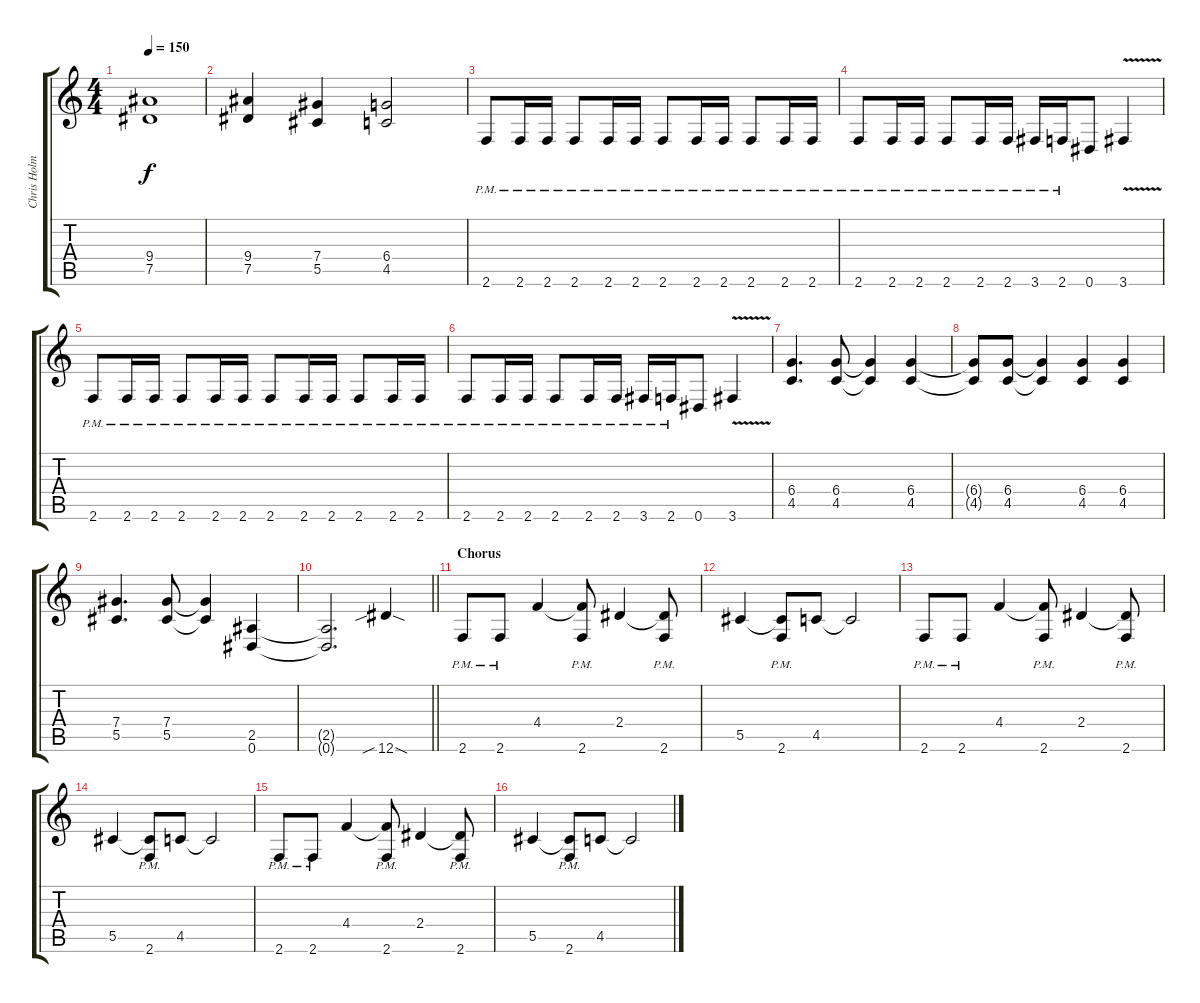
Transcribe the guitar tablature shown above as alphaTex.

\track ("Chris Holmes (rythm)" "Chris Holm") {instrument distortionguitar}
\staff {score tabs}
\tuning (Eb4 Bb3 Gb3 Db3 Ab2 Eb2) {hide}
\ts (4 4)
\tempo 150
\clef g2
\ks c
(9.4 7.5).1{dy f} |
(9.4 7.5).4 (7.4 5.5).4 (6.4 4.5).2 |
2.6{pm}.8 2.6{pm}.16 2.6{pm}.16 2.6{pm}.8 2.6{pm}.16 2.6{pm}.16 2.6{pm}.8 2.6{pm}.16 2.6{pm}.16 2.6{pm}.8 2.6{pm}.16 2.6{pm}.16 |
2.6{pm}.8 2.6{pm}.16 2.6{pm}.16 2.6{pm}.8 2.6{pm}.16 2.6{pm}.16 3.6{pm}.16 2.6{pm}.16 0.6.8 3.6{v}.4 |
2.6{pm}.8 2.6{pm}.16 2.6{pm}.16 2.6{pm}.8 2.6{pm}.16 2.6{pm}.16 2.6{pm}.8 2.6{pm}.16 2.6{pm}.16 2.6{pm}.8 2.6{pm}.16 2.6{pm}.16 |
2.6{pm}.8 2.6{pm}.16 2.6{pm}.16 2.6{pm}.8 2.6{pm}.16 2.6{pm}.16 3.6{pm}.16 2.6{pm}.16 0.6.8 3.6{v}.4 |
(6.4 4.5).4{d} (6.4 4.5).8 (6.4{t} 4.5{t}).4 (6.4 4.5).4 |
(6.4{t} 4.5{t}).8 (6.4 4.5).8 (6.4{t} 4.5{t}).4 (6.4 4.5).4 (6.4 4.5).4 |
(7.4 5.5).4{d} (7.4 5.5).8 (7.4{t} 5.5{t}).4 (2.5 0.6).4 |
\barLineRight lightlight
(2.5{t} 0.6{t}).2{d} 12.6{sib sod}.4 |
\section ("" "Chorus")
2.6{pm}.8 2.6{pm}.8 4.4.4 (4.4{t} 2.6{pm}).8 2.4.4 (2.4{t} 2.6{pm}).8 |
5.5.4 (5.5{t} 2.6{pm}).8 4.5.8 4.5{t}.2 |
2.6{pm}.8 2.6{pm}.8 4.4.4 (4.4{t} 2.6{pm}).8 2.4.4 (2.4{t} 2.6{pm}).8 |
5.5.4 (5.5{t} 2.6{pm}).8 4.5.8 4.5{t}.2 |
2.6{pm}.8 2.6{pm}.8 4.4.4 (4.4{t} 2.6{pm}).8 2.4.4 (2.4{t} 2.6{pm}).8 |
5.5.4 (5.5{t} 2.6{pm}).8 4.5.8 4.5{t}.2
